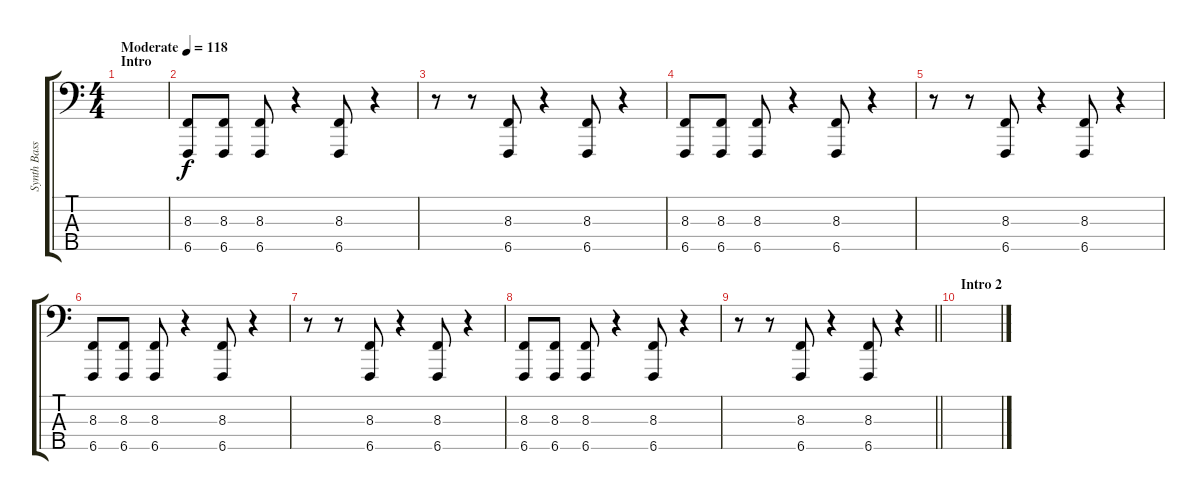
\track ("Synth Bass" "Synth Bass") {instrument lead2sawtooth}
\staff {score tabs}
\tuning (G2 D2 A1 E1 B0) {hide}
\ts (4 4)
\section ("" "Intro")
\tempo (118 "Moderate")
\clef f4
\ks c
|
(8.3 6.5).8 (8.3 6.5).8 (8.3 6.5).8 r.4 (8.3 6.5).8 r.4 |
r.8 r.8 (8.3 6.5).8 r.4 (8.3 6.5).8 r.4 |
(8.3 6.5).8 (8.3 6.5).8 (8.3 6.5).8 r.4 (8.3 6.5).8 r.4 |
r.8 r.8 (8.3 6.5).8 r.4 (8.3 6.5).8 r.4 |
(8.3 6.5).8 (8.3 6.5).8 (8.3 6.5).8 r.4 (8.3 6.5).8 r.4 |
r.8 r.8 (8.3 6.5).8 r.4 (8.3 6.5).8 r.4 |
(8.3 6.5).8 (8.3 6.5).8 (8.3 6.5).8 r.4 (8.3 6.5).8 r.4 |
\barLineRight lightlight
r.8 r.8 (8.3 6.5).8 r.4 (8.3 6.5).8 r.4 |
\section ("" "Intro 2")
